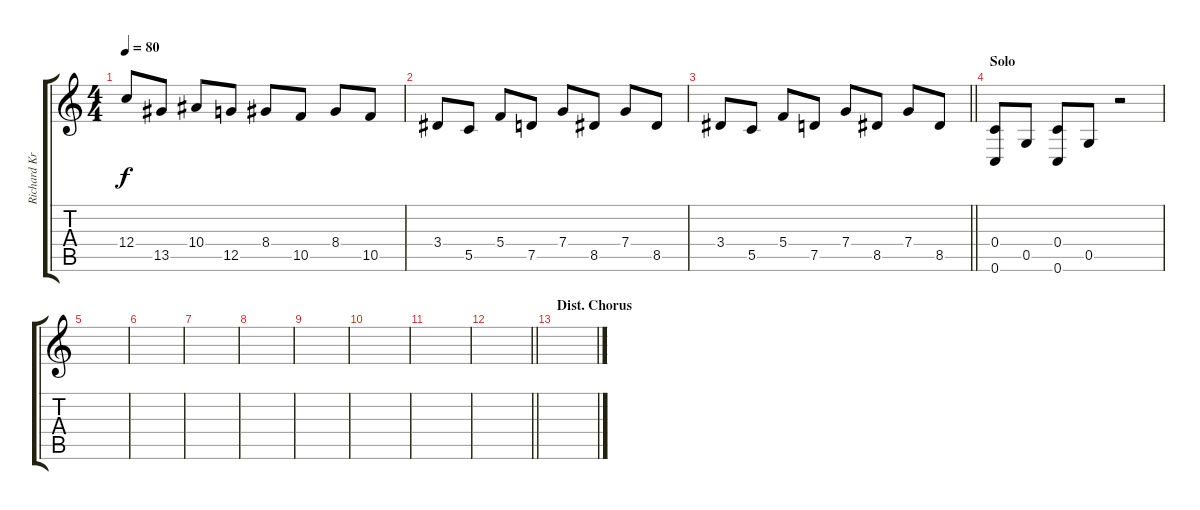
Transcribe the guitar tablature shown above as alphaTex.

\track ("Richard Kruspe // Clean" "Richard Kr") {instrument electricguitarclean}
\staff {score tabs}
\tuning (D4 A3 F3 C3 G2 C2) {hide}
\ts (4 4)
\tempo 80
\clef g2
\ks c
12.4.8{dy f} 13.5.8 10.4.8 12.5.8 8.4.8 10.5.8 8.4.8 10.5.8 |
3.4.8 5.5.8 5.4.8 7.5.8 7.4.8 8.5.8 7.4.8 8.5.8 |
\barLineRight lightlight
3.4.8 5.5.8 5.4.8 7.5.8 7.4.8 8.5.8 7.4.8 8.5.8 |
\section ("" "Solo")
(0.4 0.6).8 0.5.8 (0.4 0.6).8 0.5.8 r.2 |
|
|
|
|
|
|
|
\barLineRight lightlight
|
\section ("" "Dist. Chorus")
